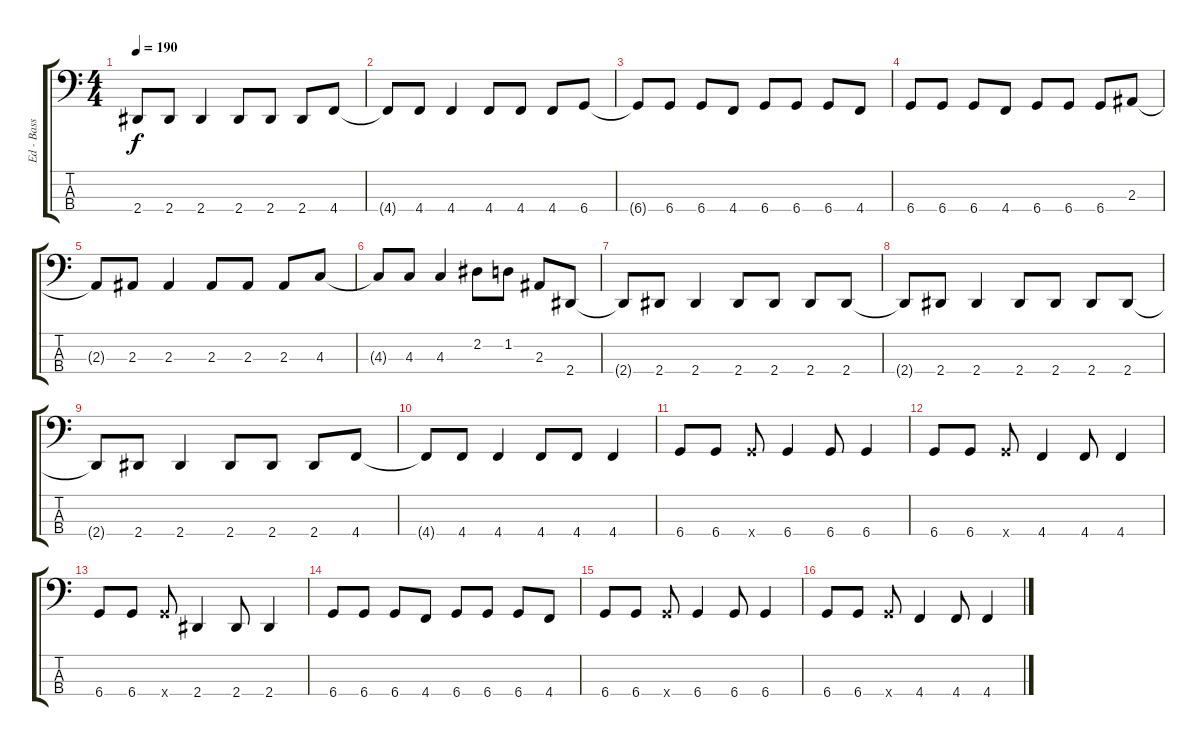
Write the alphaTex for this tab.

\track ("Ed - Bass" "Ed - Bass") {instrument electricbasspick}
\staff {score tabs}
\tuning (Gb2 Db2 Ab1 Db1) {hide}
\ts (4 4)
\tempo 190
\clef f4
\ks c
2.4{t}.8{dy f} 2.4.8 2.4.4 2.4.8 2.4.8 2.4.8 4.4.8 |
4.4{t}.8 4.4.8 4.4.4 4.4.8 4.4.8 4.4.8 6.4.8 |
6.4{t}.8 6.4.8 6.4.8 4.4.8 6.4.8 6.4.8 6.4.8 4.4.8 |
6.4.8 6.4.8 6.4.8 4.4.8 6.4.8 6.4.8 6.4.8 2.3.8 |
2.3{t}.8 2.3.8 2.3.4 2.3.8 2.3.8 2.3.8 4.3.8 |
4.3{t}.8 4.3.8 4.3.4 2.2.8 1.2.8 2.3.8 2.4.8 |
2.4{t}.8 2.4.8 2.4.4 2.4.8 2.4.8 2.4.8 2.4.8 |
2.4{t}.8 2.4.8 2.4.4 2.4.8 2.4.8 2.4.8 2.4.8 |
2.4{t}.8 2.4.8 2.4.4 2.4.8 2.4.8 2.4.8 4.4.8 |
4.4{t}.8 4.4.8 4.4.4 4.4.8 4.4.8 4.4.4 |
6.4.8 6.4.8 6.4{x}.8 6.4.4 6.4.8 6.4.4 |
6.4.8 6.4.8 6.4{x}.8 4.4.4 4.4.8 4.4.4 |
6.4.8 6.4.8 6.4{x}.8 2.4.4 2.4.8 2.4.4 |
6.4.8 6.4.8 6.4.8 4.4.8 6.4.8 6.4.8 6.4.8 4.4.8 |
6.4.8 6.4.8 6.4{x}.8 6.4.4 6.4.8 6.4.4 |
6.4.8 6.4.8 6.4{x}.8 4.4.4 4.4.8 4.4.4
